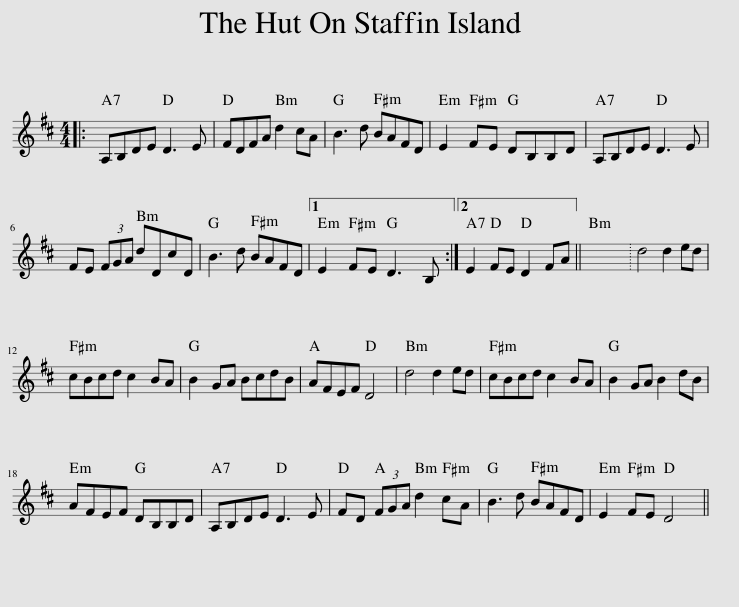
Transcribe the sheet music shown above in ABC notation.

X:1
L:1/8
M:4/4
I:linebreak $
K:D
V:1 treble
V:1
|: A,B,DE D3 E | FDFA d2 cA | B3 d BAFD | E2 FE DB,B,D | A,B,DE D3 E |$ %5
 FE (3FGA dDcD | B3 d BAFD |1 E2 FE D3 B, :|2 E2 FE D2 FA || x8 | %10
 d4 d2 ed |$ cBcd c2 BA | B2 GA BcdB | AFEF D4 | d4 d2 ed | %15
 cBcd c2 BA | B2 GA B2 dB |$ AFEF DB,B,D | A,B,DE D3 E | FD (3FGA d2 cA | %20
 B3 d BAFD | E2 FE D4 || %22
